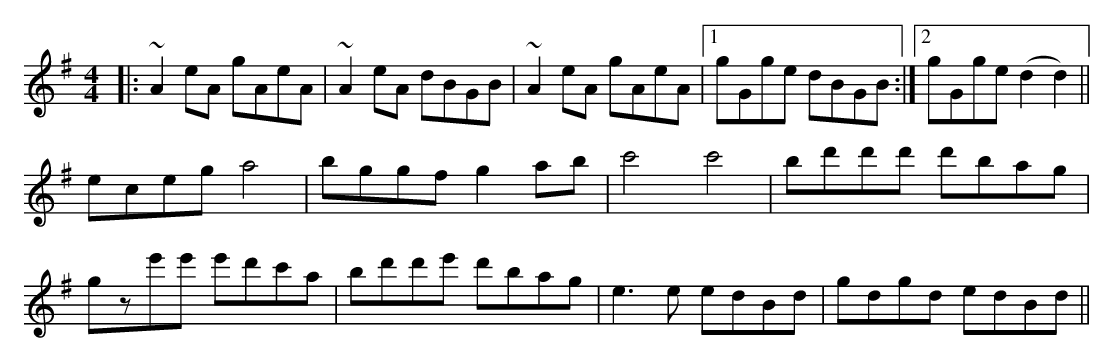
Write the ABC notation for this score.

X:1
M:4/4
K:Ador
|:~A2eA gAeA|~A2eA dBGB|~A2eA gAeA|1 gGge dBGB:|2 gGge (d2d2) ||
eceg a4|bggf g2ab|c'4 c'4|bd'd'd' d'bag|
gze'e' e'd'c'a|bd'd'e' d'bag|e3e edBd|gdgd edBd||
